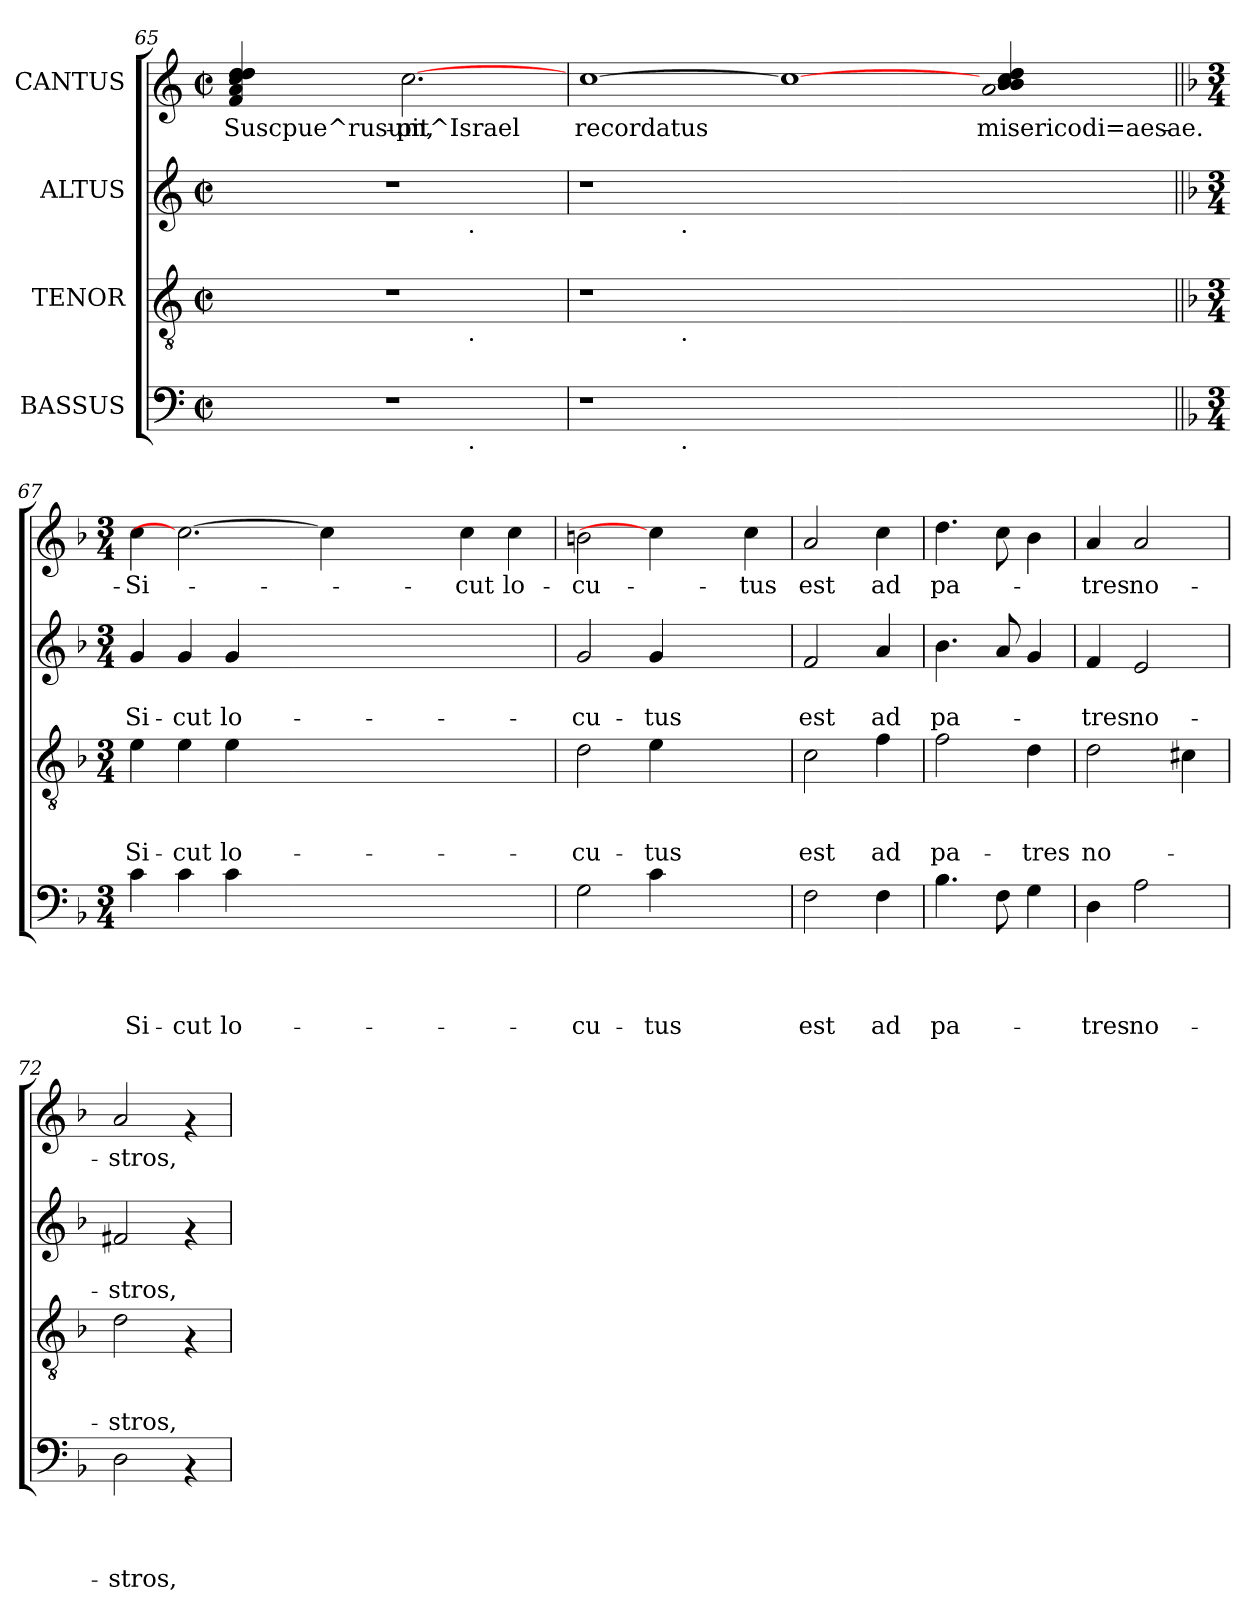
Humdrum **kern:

**kern	**text	**text	**text	**text	**kern	**text	**text	**text	**kern	**text	**text	**kern	**text
*part4	*part4	*part4	*part4	*part4	*part3	*part3	*part3	*part3	*part2	*part2	*part2	*part1	*part1
*staff4	*staff4	*staff4	*staff4	*staff4	*staff3	*staff3	*staff3	*staff3	*staff2	*staff2	*staff2	*staff1	*staff1
*I"BASSUS	*	*	*	*	*I"TENOR	*	*	*	*I"ALTUS	*	*	*I"CANTUS	*
!!LO:LB:g=z
*clefF4	*	*	*	*	*clefGv2	*	*	*	*clefG2	*	*	*clefG2	*
*k[]	*	*	*	*	*k[]	*	*	*	*k[]	*	*	*k[]	*
*C:	*	*	*	*	*C:	*	*	*	*C:	*	*	*C:	*
*M2/2	*	*	*	*	*M2/2	*	*	*	*M2/2	*	*	*M2/2	*
*met(c|)	*	*	*	*	*met(c|)	*	*	*	*met(c|)	*	*	*met(c|)	*
=65	=65	=65	=65	=65	=65	=65	=65	=65	=65	=65	=65	=65	=65
!	!	!	!	!	!	!	!	!	!	!	!	!LO:N:n=1:head=solid	!
!	!	!	!	!	!	!	!	!	!	!	!	!LO:N:n=2:head=solid	!
!	!	!	!	!	!	!	!	!	!	!	!	!LO:N:n=3:head=solid	!
!	!	!	!	!	!	!	!	!	!	!	!	!LO:N:n=4:head=solid	!
!	!	!	!	!	!	!	!	!	!	!	!	!LO:N:n=5:head=solid	!LO:LY:b
*^	*	*	*	*	*^	*	*	*	*^	*	*	*	*
1r	2ryy	.	.	.	.	1r	2ryy	.	.	.	1r	2ryy	.	.	4f/ 4a/ 4cc/ 4dd/ 4dd/	Suscpue^rusum,-
!	!	!	!	!	!	!	!	!	!	!	!	!	!	!	!	!LO:LY:b
.	.	.	.	.	.	.	.	.	.	.	.	.	.	.	[2.cc	-pit^Israel
!	!	!	!	!	!	!	!	!	!	!	!	!LO:TX:b:t=.	!	!	!	!
!	!	!	!	!	!	!	!LO:TX:b:t=.	!	!	!	!	!	!	!	!	!
!	!LO:TX:b:t=.	!	!	!	!	!	!	!	!	!	!	!	!	!	!	!
.	2ryy	.	.	.	.	.	2ryy	.	.	.	.	2ryy	.	.	.	.
=66	=66	=66	=66	=66	=66	=66	=66	=66	=66	=66	=66	=66	=66	=66	=66	=66
!	!	!	!	!	!	!	!	!	!	!	!	!	!	!	!	!LO:LY:b
*	*	*	*	*	*	*	*	*	*	*	*	*	*	*	*^	*
1r	2ryy	.	.	.	.	1r	2ryy	.	.	.	1r	2ryy	.	.	[1cc	1ryy	recordatus
!	!	!	!	!	!	!	!	!	!	!	!	!LO:TX:b:t=.	!	!	!	!	!
!	!	!	!	!	!	!	!LO:TX:b:t=.	!	!	!	!	!	!	!	!	!	!
!	!LO:TX:b:t=.	!	!	!	!	!	!	!	!	!	!	!	!	!	!	!	!
.	1ryy	.	.	.	.	.	1ryy	.	.	.	.	1ryy	.	.	.	.	.
0ryy	.	.	.	.	.	0ryy	.	.	.	.	0ryy	.	.	.	1cc_	1ryy	.
.	1.ryy	.	.	.	.	.	1.ryy	.	.	.	.	1.ryy	.	.	.	.	.
!	!	!	!	!	!	!	!	!	!	!	!	!	!	!	!LO:N:head=open	!LO:N:n=1:head=solid	!
!	!	!	!	!	!	!	!	!	!	!	!	!	!	!	!	!LO:N:n=2:head=solid	!
!	!	!	!	!	!	!	!	!	!	!	!	!	!	!	!	!LO:N:n=3:head=solid	!
!	!	!	!	!	!	!	!	!	!	!	!	!	!	!	!	!LO:N:n=4:head=solid	!LO:LY:b
.	.	.	.	.	.	.	.	.	.	.	.	.	.	.	1a	4b/ 4b/ 4cc/ 4dd/	misericodi=aesae.-
.	.	.	.	.	.	.	.	.	.	.	.	.	.	.	.	2.ryy	.
*v	*v	*	*	*	*	*	*	*	*	*	*v	*v	*	*	*v	*v	*
*	*	*	*	*	*v	*v	*	*	*	*	*	*	*	*
=67||	=67||	=67||	=67||	=67||	=67||	=67||	=67||	=67||	=67||	=67||	=67||	=67||	=67||
*k[b-]	*	*	*	*	*k[b-]	*	*	*	*k[b-]	*	*	*k[b-]	*
*F:	*	*	*	*	*F:	*	*	*	*F:	*	*	*F:	*
*M3/4	*	*	*	*	*M3/4	*	*	*	*M3/4	*	*	*M3/4	*
*^	*	*	*	*	*^	*	*	*	*^	*	*	*^	*
!	!	!	!	!	!LO:LY:b	!	!	!	!	!LO:LY:b	!	!	!	!LO:LY:b	!	!	!LO:LY:b
*v	*v	*	*	*	*	*	*	*	*	*	*v	*v	*	*	*v	*v	*
*	*	*	*	*	*v	*v	*	*	*	*	*	*	*	*
4c\	.	.	.	Si-	4e\	.	.	Si-	4g/	.	Si-	4cc\	-Si-
!	!	!	!	!LO:LY:b	!	!	!	!LO:LY:b	!	!	!LO:LY:b	!	!
4c\	.	.	.	-cut	4e\	.	.	-cut	4g/	.	-cut	2.cc_	.
!	!	!	!	!LO:LY:b	!	!	!	!LO:LY:b	!	!	!LO:LY:b	!	!
4c\	.	.	.	lo-	4e\	.	.	lo-	4g/	.	lo-	.	.
1..ryy	.	.	.	.	1..ryy	.	.	.	1..ryy	.	.	.	.
.	.	.	.	.	.	.	.	.	.	.	.	4cc]	.
.	.	.	.	.	.	.	.	.	.	.	.	2.ryy	.
!	!	!	!	!	!	!	!	!	!	!	!	!	!LO:LY:b
.	.	.	.	.	.	.	.	.	.	.	.	4cc\	-cut
!	!	!	!	!	!	!	!	!	!	!	!	!	!LO:LY:b
.	.	.	.	.	.	.	.	.	.	.	.	4cc\	lo-
=68	=68	=68	=68	=68	=68	=68	=68	=68	=68	=68	=68	=68	=68
!	!	!	!	!LO:LY:b	!	!	!	!LO:LY:b	!	!	!LO:LY:b	!	!LO:LY:b
2G\	.	.	.	-cu-	2d\	.	.	-cu-	2g/	.	-cu-	2bn\	-cu-
!	!	!	!	!LO:LY:b	!	!	!	!LO:LY:b	!	!	!LO:LY:b	!	!
4c\	.	.	.	-tus	4e\	.	.	-tus	4g/	.	-tus	4cc]	.
2ryy	.	.	.	.	2ryy	.	.	.	2ryy	.	.	4ryy	.
!	!	!	!	!	!	!	!	!	!	!	!	!	!LO:LY:b
.	.	.	.	.	.	.	.	.	.	.	.	4cc\	-tus
=69	=69	=69	=69	=69	=69	=69	=69	=69	=69	=69	=69	=69	=69
!	!	!	!	!LO:LY:b	!	!	!	!LO:LY:b	!	!	!LO:LY:b	!	!LO:LY:b
2F\	.	.	.	est	2c\	.	.	est	2f/	.	est	2a/	est
!	!	!	!	!LO:LY:b	!	!	!	!LO:LY:b	!	!	!LO:LY:b	!	!LO:LY:b
4F\	.	.	.	ad	4f\	.	.	ad	4a/	.	ad	4cc\	ad
!!LO:PB:g=z
=70	=70	=70	=70	=70	=70	=70	=70	=70	=70	=70	=70	=70	=70
!	!	!	!	!LO:LY:b	!	!	!	!LO:LY:b	!	!	!LO:LY:b	!	!LO:LY:b
4.B-\	.	.	.	pa-	2f\	.	.	pa-	4.b-\	.	pa-	4.dd\	pa-
8F\	.	.	.	.	.	.	.	.	8a/	.	.	8cc\	.
!	!	!	!	!	!	!	!	!LO:LY:b	!	!	!	!	!
4G\	.	.	.	.	4d\	.	.	-tres	4g/	.	.	4b-\	.
=71	=71	=71	=71	=71	=71	=71	=71	=71	=71	=71	=71	=71	=71
!	!	!	!	!LO:LY:b	!	!	!	!LO:LY:b	!	!	!LO:LY:b	!	!LO:LY:b
4D\	.	.	.	-tres	2d\	.	.	no-	4f/	.	-tres	4a/	-tres
!	!	!	!	!LO:LY:b	!	!	!	!	!	!	!LO:LY:b	!	!LO:LY:b
2A\	.	.	.	no-	.	.	.	.	2e/	.	no-	2a/	no-
.	.	.	.	.	4c#X\	.	.	.	.	.	.	.	.
=72	=72	=72	=72	=72	=72	=72	=72	=72	=72	=72	=72	=72	=72
!	!	!	!	!LO:LY:b	!	!	!	!LO:LY:b	!	!	!LO:LY:b	!	!LO:LY:b
2D\	.	.	.	-stros,	2d\	.	.	-stros,	2f#X/	.	-stros,	2a/	-stros,
4rAA	.	.	.	.	4rF	.	.	.	4rf	.	.	4rf	.
=	=	=	=	=	=	=	=	=	=	=	=	=	=
*-	*-	*-	*-	*-	*-	*-	*-	*-	*-	*-	*-	*-	*-
